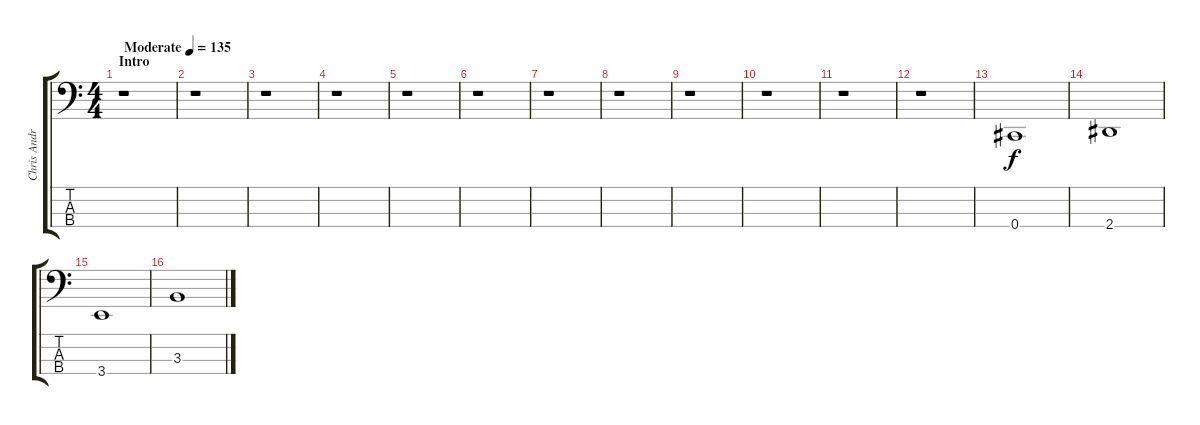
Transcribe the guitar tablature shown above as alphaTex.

\track ("Chris Andrews" "Chris Andr") {instrument electricbasspick}
\staff {score tabs}
\tuning (Gb2 Db2 Ab1 Db1) {hide}
\ts (4 4)
\section ("" "Intro")
\tempo (135 "Moderate")
\clef f4
\ks c
r.1{dy f instrument electricbasspick} |
r.1 |
r.1 |
r.1 |
r.1 |
r.1 |
r.1 |
r.1 |
r.1 |
r.1 |
r.1 |
r.1 |
0.4.1 |
2.4.1 |
3.4.1 |
3.3.1
